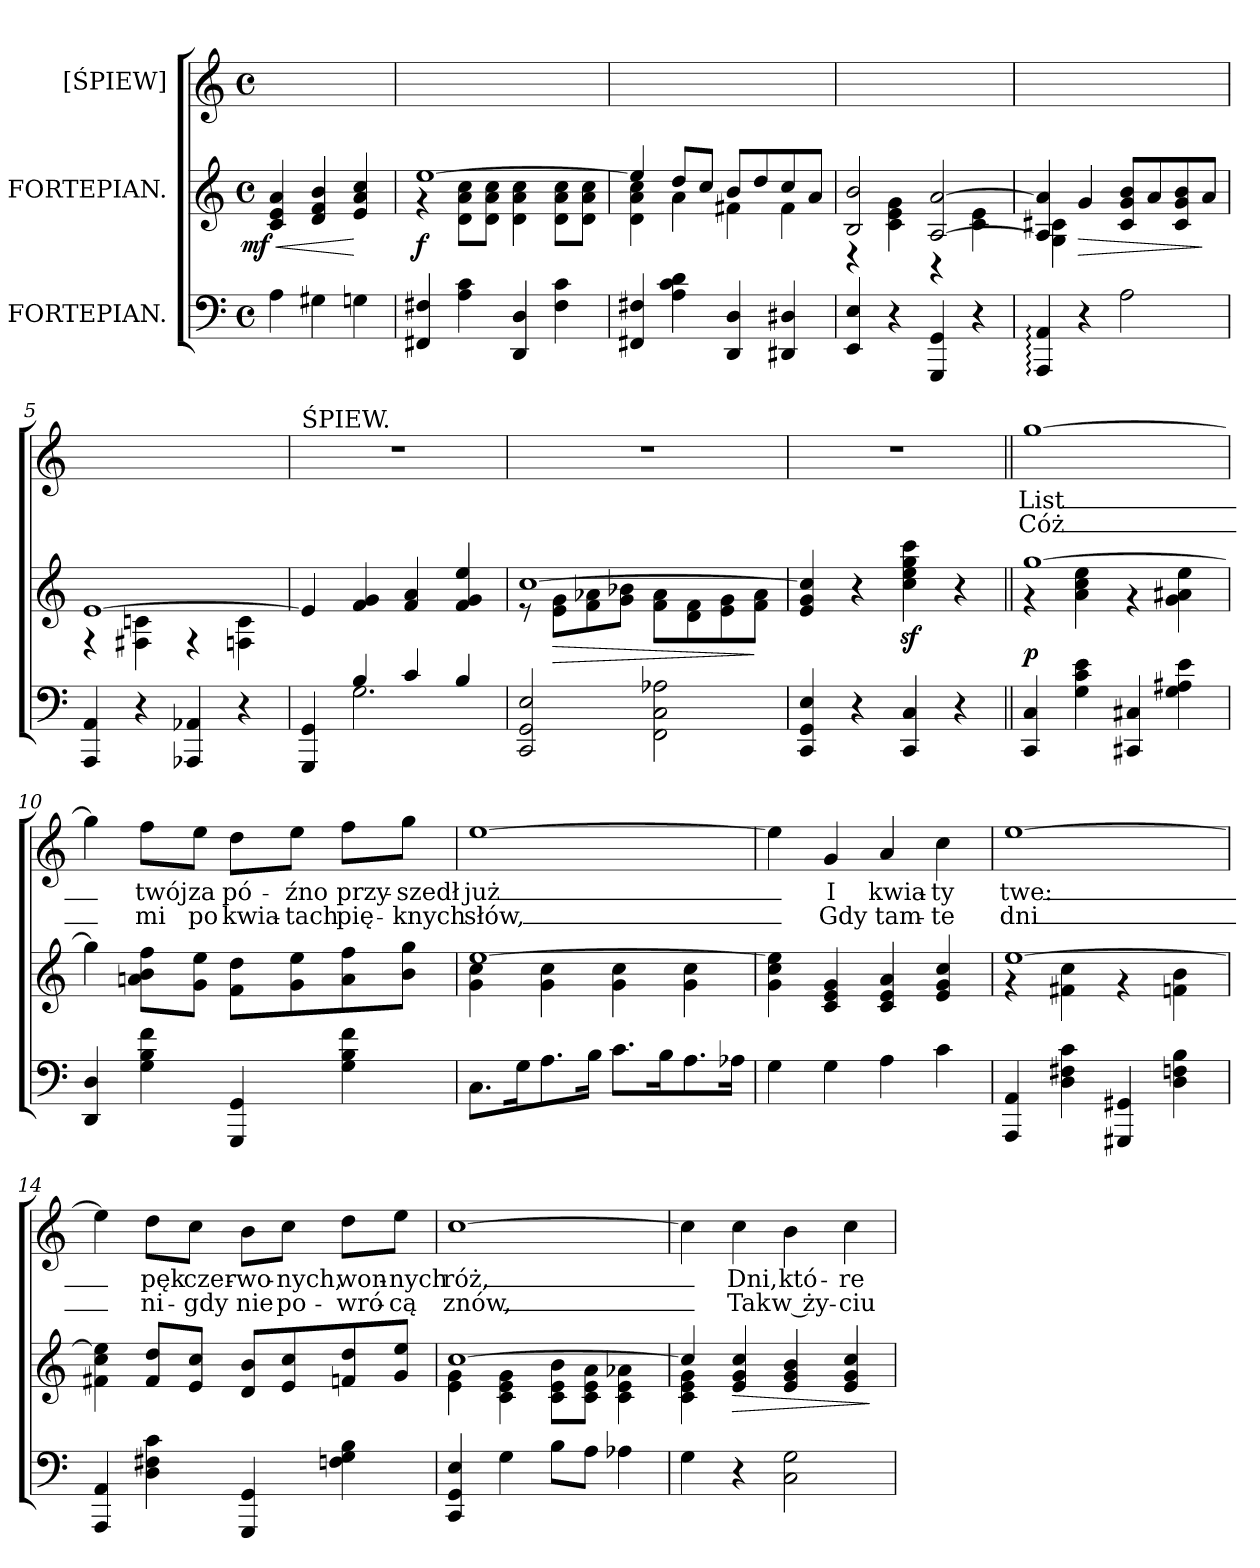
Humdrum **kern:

**kern	**kern	**dynam	**kern	**text	**text
*part3	*part2	*part2	*part1	*part1	*part1
*staff3	*staff2	*staff2	*staff1	*staff1	*staff1
*I"FORTEPIAN.	*I"FORTEPIAN.	*	*I"[ŚPIEW]	*	*
*clefF4	*clefG2	*	*clefG2	*	*
*k[]	*k[]	*	*k[]	*	*
*C:	*C:	*	*C:	*	*
*M4/4	*M4/4	*	*M4/4	*	*
*met(c)	*met(c)	*	*met(c)	*	*
=	=	=	=	=	=
!	!	!LO:HP:b	!	!	!
!	!	!LO:DY:n=1:b:rj	!	!	!
4A\	4c/ 4e/ 4a/	< mf	2ryy	.	.
4G#X\	4d/ 4f/ 4b/	.	.	.	.
4Gn\	4e/ 4a/ 4cc/	[	4ryy	.	.
=1	=1	=1	=1	=1	=1
*	*^	*	*	*	*
4FF#X/ 4F#X/	[1ee	4r	f	1ryy	.	.
4A\ 4c\	.	8d\ 8a\ 8cc\L	.	.	.	.
.	.	8d\ 8a\ 8cc\J	.	.	.	.
4DD/ 4D/	.	4d\ 4a\ 4cc\	.	.	.	.
4F#\ 4c\	.	8d\ 8a\ 8cc\L	.	.	.	.
.	.	8d\ 8a\ 8cc\J	.	.	.	.
=2	=2	=2	=2	=2	=2	=2
4FF#X/ 4F#X/	4ee/]	4d\ 4a\ 4cc\	.	1ryy	.	.
4A\ 4c\ 4d\	8dd/L	4a\	.	.	.	.
.	8cc/J	.	.	.	.	.
4DD/ 4D/	8b/L	4f#X\	.	.	.	.
.	8dd/	.	.	.	.	.
4DD#X/ 4D#X/	8cc/	4f#\	.	.	.	.
.	8a/J	.	.	.	.	.
=3	=3	=3	=3	=3	=3	=3
4EE/ 4E/	2B/ 2b/	4r	.	1ryy	.	.
4r	.	4c\ 4e\ 4g\	.	.	.	.
4GGG/ 4GG/	[2A/ [2a/	4r	.	.	.	.
4r	.	4c\ 4e\	.	.	.	.
=4	=4	=4	=4	=4	=4	=4
4AAA:/ 4AA:/	4A]/ 4a]/	4G\ 4c#X\	.	1ryy	.	.
!	!	!	!LO:HP:b	!	!	!
4r	4g/	4ryy	>	.	.	.
2A\	8c#/ 8g/ 8b/L	2ryy	.	.	.	.
.	8a/	.	.	.	.	.
.	8c#/ 8g/ 8b/	.	.	.	.	.
.	8a/J	.	]	.	.	.
=5	=5	=5	=5	=5	=5	=5
4AAA/ 4AA/	[1e	4r	.	1ryy	.	.
4r	.	4F#X\ 4cn\	.	.	.	.
4AAA-X/ 4AA-X/	.	4r	.	.	.	.
4r	.	4Fn\ 4c\	.	.	.	.
=6	=6	=6	=6	=6	=6	=6
*^	*	*	*	*	*	*
!	!	!	!	!	!LO:TX:a:t=ŚPIEW.	!	!
*	*	*v	*v	*	*	*	*
4GGG/ 4GG/	4ryy	4e/]	.	1r	.	.
4B/	2.G\	4f/ 4g/	.	.	.	.
4c/	.	4f/ 4a/	.	.	.	.
4B/	.	4f/ 4g/ 4ee/	.	.	.	.
*v	*v	*	*	*	*	*
=7	=7	=7	=7	=7	=7
*	*^	*	*	*	*
2CC/ 2GG/ 2E/	[1cc	8re	.	1r	.	.
!	!	!	!LO:HP:b	!	!	!
.	.	8e\ 8g\L	>	.	.	.
.	.	8f\ 8a-X\	.	.	.	.
.	.	8g\ 8b-X\J	.	.	.	.
2FF\ 2C\ 2A-X\	.	8f\ 8a-\L	.	.	.	.
.	.	8d\ 8f\	.	.	.	.
.	.	8e\ 8g\	.	.	.	.
.	.	8f\ 8a-\J	]	.	.	.
*	*v	*v	*	*	*	*
=8	=8	=8	=8	=8	=8
4CC/ 4GG/ 4E/	4e/ 4g/ 4cc]/	.	1r	.	.
4r	4r	.	.	.	.
4CC/ 4C/	4ccz\ 4eez\ 4ggz\ 4cccz\	.	.	.	.
4r	4r	.	.	.	.
=9||	=9||	=9||	=9||	=9||	=9||
*	*^	*	*	*	*
4CC/ 4C/	[1gg	4r	p	[1gg	List_	Cóż_
4G\ 4c\ 4e\	.	4a\ 4cc\ 4ee\	.	.	.	.
4CC#X/ 4C#X/	.	4r	.	.	.	.
4G\ 4A#X\ 4e\	.	4g\ 4a#X\ 4ee\	.	.	.	.
*	*v	*v	*	*	*	*
=10	=10	=10	=10	=10	=10
4DD/ 4D/	4gg\]	.	4gg\]	.	.
4G\ 4B\ 4f\	8an\ 8b\ 8ff\L	.	8ff\L	twój	mi
.	8g\ 8ee\J	.	8ee\J	za	po
4GGG/ 4GG/	8f\ 8dd\L	.	8dd\L	pó-	kwia-
.	8g\ 8ee\	.	8ee\J	-źno	-tach
4G\ 4B\ 4f\	8a\ 8ff\	.	8ff\L	przy-	pię-
.	8b\ 8gg\J	.	8gg\J	-szedł	-knych
=11	=11	=11	=11	=11	=11
*	*^	*	*	*	*
8.C\L	[1ee	4g\ 4cc\	.	[1ee	już_	słów,_
16G\K	.	.	.	.	.	.
8.A\	.	4g\ 4cc\	.	.	.	.
16B\Jk	.	.	.	.	.	.
8.c\L	.	4g\ 4cc\	.	.	.	.
16B\K	.	.	.	.	.	.
8.A\	.	4g\ 4cc\	.	.	.	.
16A-X\Jk	.	.	.	.	.	.
*	*v	*v	*	*	*	*
=12	=12	=12	=12	=12	=12
4G\	4g\ 4cc\ 4ee]\	.	4ee\]	.	.
4G\	4c/ 4e/ 4g/	.	4g/	I	Gdy
4A\	4c/ 4e/ 4a/	.	4a/	kwia-	tam-
4c\	4e/ 4g/ 4cc/	.	4cc\	-ty	-te
=13	=13	=13	=13	=13	=13
*	*^	*	*	*	*
4AAA/ 4AA/	[1ee	4r	.	[1ee	twe:_	dni_
4D\ 4F#X\ 4c\	.	4f#X\ 4cc\	.	.	.	.
4GGG#X/ 4GG#X/	.	4r	.	.	.	.
4D\ 4Fn\ 4B\	.	4fn\ 4b\	.	.	.	.
*	*v	*v	*	*	*	*
=14	=14	=14	=14	=14	=14
4AAA/ 4AA/	4f#X\ 4cc\ 4ee]\	.	4ee\]	.	.
4D\ 4F#X\ 4c\	8f#/ 8dd/L	.	8dd\L	pęk	ni-
.	8e/ 8cc/J	.	8cc\J	czer-	-gdy
4GGG/ 4GG/	8d/ 8b/L	.	8b\L	-wo-	nie
.	8e/ 8cc/	.	8cc\J	-nych,	po-
4Fn\ 4G\ 4B\	8fn/ 8dd/	.	8dd\L	won-	-wró-
.	8g/ 8ee/J	.	8ee\J	-nych	-cą
=15	=15	=15	=15	=15	=15
*	*^	*	*	*	*
4CC/ 4GG/ 4E/	[1cc	4e\ 4g\	.	[1cc	róż,_	znów,_
4G\	.	4c\ 4e\ 4g\	.	.	.	.
8B\L	.	8c\ 8e\ 8b\L	.	.	.	.
8A\J	.	8c\ 8e\ 8a\J	.	.	.	.
4A-X\	.	4c\ 4e\ 4a-X\	.	.	.	.
=16	=16	=16	=16	=16	=16	=16
4G\	4cc/]	4c\ 4e\ 4g\	.	4cc\]	.	.
!	!	!	!LO:HP:b	!	!	!
4r	4e/ 4g/ 4cc/	4ryy	>	4cc\	Dni,	Tak
2C\ 2G\	4e/ 4g/ 4b/	2ryy	.	4b\	któ-	w ży-
.	4e/ 4g/ 4cc/	.	.	4cc\	-re	-ciu
*	*v	*v	*	*	*	*
.	.	]	.	.	.
=	=	=	=	=	=
*-	*-	*-	*-	*-	*-
